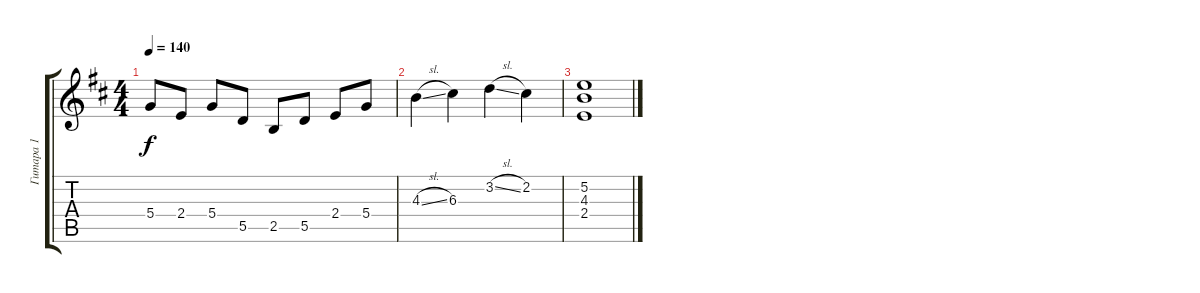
\track ("Гитара 1" "Гитара 1") {instrument distortionguitar}
\staff {score tabs}
\tuning (E4 B3 G3 D3 A2 E2) {hide}
\ts (4 4)
\tempo 140
\clef g2
\ks bminor
5.4.8{dy f} 2.4.8 5.4.8 5.5.8 2.5.8 5.5.8 2.4.8 5.4.8 |
4.3{sl}.4 6.3.4 3.2{sl}.4 2.2.4 |
(5.2 4.3 2.4).1
